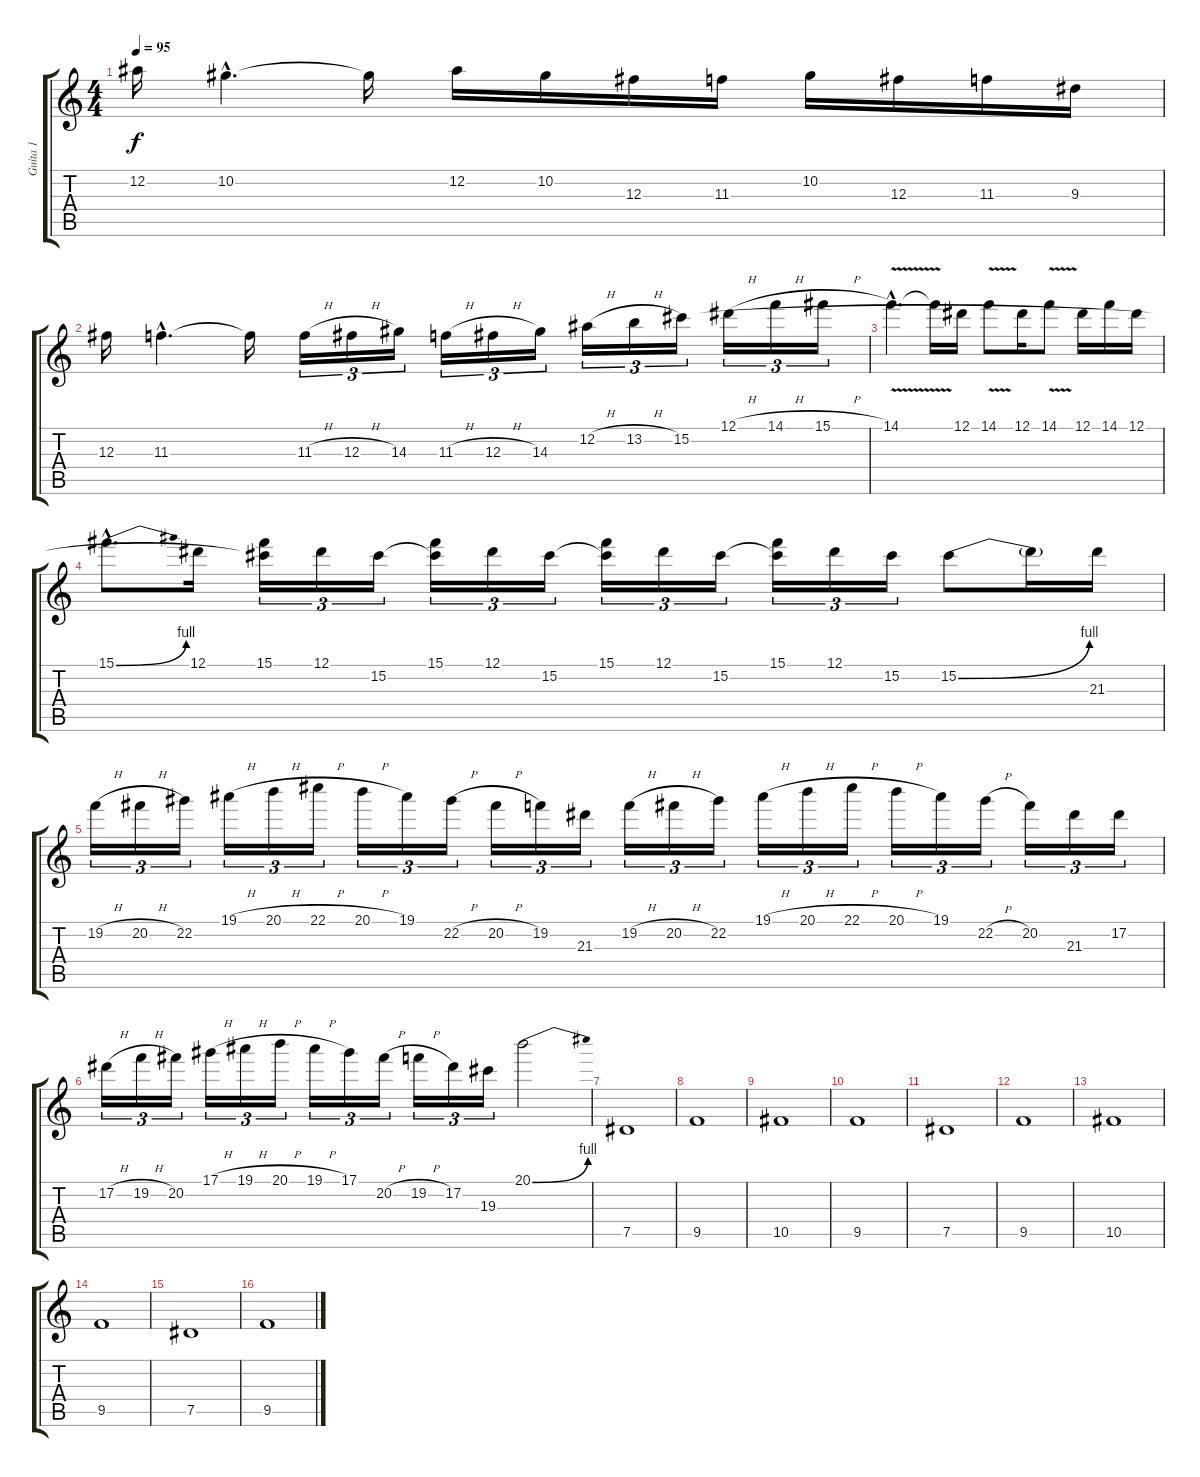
\track ("Guita 1" "Guita 1") {instrument distortionguitar}
\staff {score tabs}
\tuning (Eb4 Bb3 Gb3 Db3 Ab2 Eb2) {hide}
\ts (4 4)
\tempo 95
\clef g2
\ks c
12.2.16{dy f} 10.2{hac}.4{d} 10.2{t}.16 12.2.16 10.2.16 12.3.16 11.3.16 10.2.16 12.3.16 11.3.16 9.3.16 |
12.3.16 11.3{hac}.4{d} 11.3{t}.16 11.3{h}.16{tu (3 2)} 12.3{h}.16{tu (3 2)} 14.3.16{tu (3 2)} 11.3{h}.16{tu (3 2)} 12.3{h}.16{tu (3 2)} 14.3.16{tu (3 2)} 12.2{h}.16{tu (3 2)} 13.2{h}.16{tu (3 2)} 15.2.16{tu (3 2)} 12.1{h}.16{tu (3 2)} 14.1{h}.16{tu (3 2)} 15.1{h}.16{tu (3 2)} |
14.1{v hac}.4{d} 14.1{t}.16 12.1.16 14.1{v}.8 12.1.16 14.1{v}.8 12.1.16 14.1.16 12.1.16 |
15.1{be (bend 0 0 60 4) hac}.8{d} 12.1.16 (15.1 15.2{t}).16{tu (3 2)} 12.1.16{tu (3 2)} 15.2.16{tu (3 2)} (15.1 15.2{t}).16{tu (3 2)} 12.1.16{tu (3 2)} 15.2.16{tu (3 2)} (15.1 15.2{t}).16{tu (3 2)} 12.1.16{tu (3 2)} 15.2.16{tu (3 2)} (15.1 15.2{t}).16{tu (3 2)} 12.1.16{tu (3 2)} 15.2.16{tu (3 2)} 15.2{be (bend 0 0 60 4)}.8 15.2{t}.16 21.3.16 |
19.2{h}.16{tu (3 2)} 20.2{h}.16{tu (3 2)} 22.2.16{tu (3 2)} 19.1{h}.16{tu (3 2)} 20.1{h}.16{tu (3 2)} 22.1{h}.16{tu (3 2)} 20.1{h}.16{tu (3 2)} 19.1.16{tu (3 2)} 22.2{h}.16{tu (3 2)} 20.2{h}.16{tu (3 2)} 19.2.16{tu (3 2)} 21.3.16{tu (3 2)} 19.2{h}.16{tu (3 2)} 20.2{h}.16{tu (3 2)} 22.2.16{tu (3 2)} 19.1{h}.16{tu (3 2)} 20.1{h}.16{tu (3 2)} 22.1{h}.16{tu (3 2)} 20.1{h}.16{tu (3 2)} 19.1.16{tu (3 2)} 22.2{h}.16{tu (3 2)} 20.2.16{tu (3 2)} 21.3.16{tu (3 2)} 17.2.16{tu (3 2)} |
17.2{h}.16{tu (3 2)} 19.2{h}.16{tu (3 2)} 20.2.16{tu (3 2)} 17.1{h}.16{tu (3 2)} 19.1{h}.16{tu (3 2)} 20.1{h}.16{tu (3 2)} 19.1{h}.16{tu (3 2)} 17.1.16{tu (3 2)} 20.2{h}.16{tu (3 2)} 19.2{h}.16{tu (3 2)} 17.2.16{tu (3 2)} 19.3.16{tu (3 2)} 20.1{be (bend 0 0 60 4)}.2 |
7.5.1 |
9.5.1 |
10.5.1 |
9.5.1 |
7.5.1 |
9.5.1 |
10.5.1 |
9.5.1 |
7.5.1 |
9.5.1
